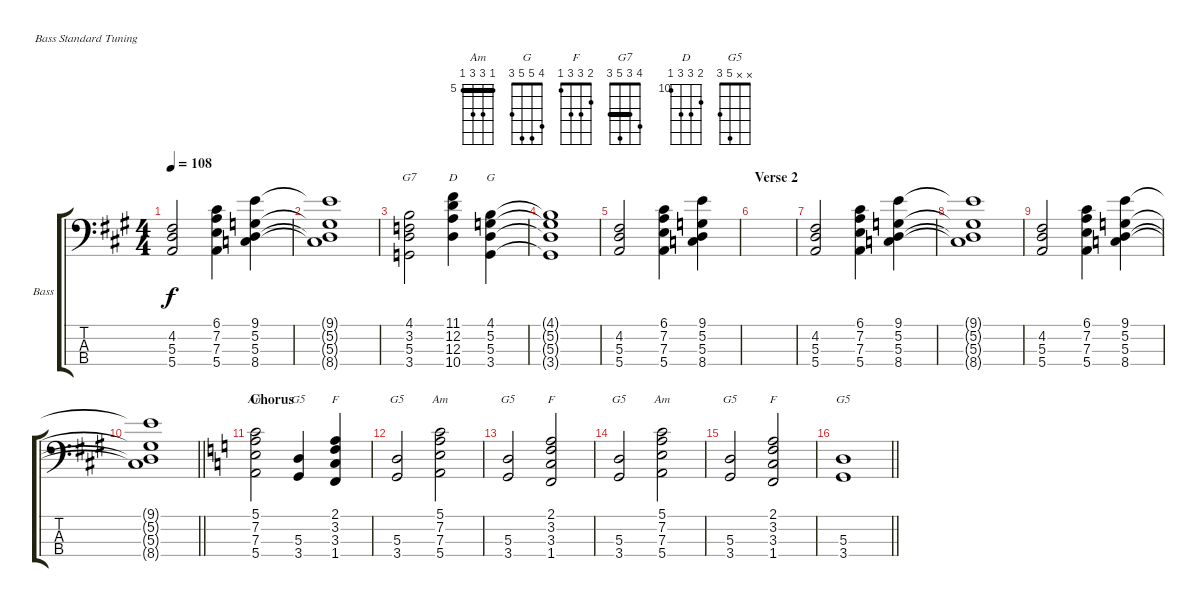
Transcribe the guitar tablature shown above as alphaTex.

\defaultSystemsLayout 4
\bracketExtendMode groupsimilarinstruments
\firstSystemTrackNameOrientation horizontal
\otherSystemsTrackNameOrientation horizontal
\track ("Bass" "Bass") {instrument electricbassfinger}
\staff {score tabs}
\tuning (G2 D2 A1 E1)
\chord ("Am" 5 7 7 5) {firstfret 5 barre 5}
\chord ("G" 4 5 5 3)
\chord ("F" 2 3 3 1)
\chord ("G7" 4 3 5 3) {barre 3}
\chord ("D" 11 12 12 10) {firstfret 10}
\chord ("G5" x x 5 3)
\ts (4 4)
\tempo 108
\clef f4
\scale
0.333333
\ks a
(5.4 5.3 4.2).2{dy f} (5.4 7.3 7.2 6.1).4 (8.4 5.3 5.2 9.1).4 |
\scale
0.333333 (8.4{t} 5.3{t} 5.2{t} 9.1{t}).1 |
(3.4 5.3 3.2 4.1).2{ch "G7"} (10.4 12.3 12.2 11.1).4{ch "D"} (3.4 5.3 5.2 4.1).4{ch "G"} |
(3.4{t} 5.3{t} 5.2{t} 4.1{t}).1 |
(5.4 5.3 4.2).2 (5.4 7.3 7.2 6.1).4 (8.4 5.3 5.2 9.1).4 |
\section ("" "Verse 2")
|
(5.4 5.3 4.2).2 (5.4 7.3 7.2 6.1).4 (8.4 5.3 5.2 9.1).4 |
(8.4{t} 5.3{t} 5.2{t} 9.1{t}).1 |
(5.4 5.3 4.2).2 (5.4 7.3 7.2 6.1).4 (8.4 5.3 5.2 9.1).4 |
\barLineRight lightlight
(8.4{t} 5.3{t} 5.2{t} 9.1{t}).1 |
\section ("" "Chorus")
\ks c
(5.4 7.3 7.2 5.1).2{ch "Am"} (3.4 5.3).4{ch "G5"} (1.4 3.3 3.2 2.1).4{ch "F"} |
(3.4 5.3).2{ch "G5"} (5.4 7.3 7.2 5.1).2{ch "Am"} |
(3.4 5.3).2{ch "G5"} (1.4 3.3 3.2 2.1).2{ch "F"} |
(3.4 5.3).2{ch "G5"} (5.4 7.3 7.2 5.1).2{ch "Am"} |
(3.4 5.3).2{ch "G5"} (1.4 3.3 3.2 2.1).2{ch "F"} |
\barLineRight lightlight
(3.4 5.3).1{ch "G5"}
